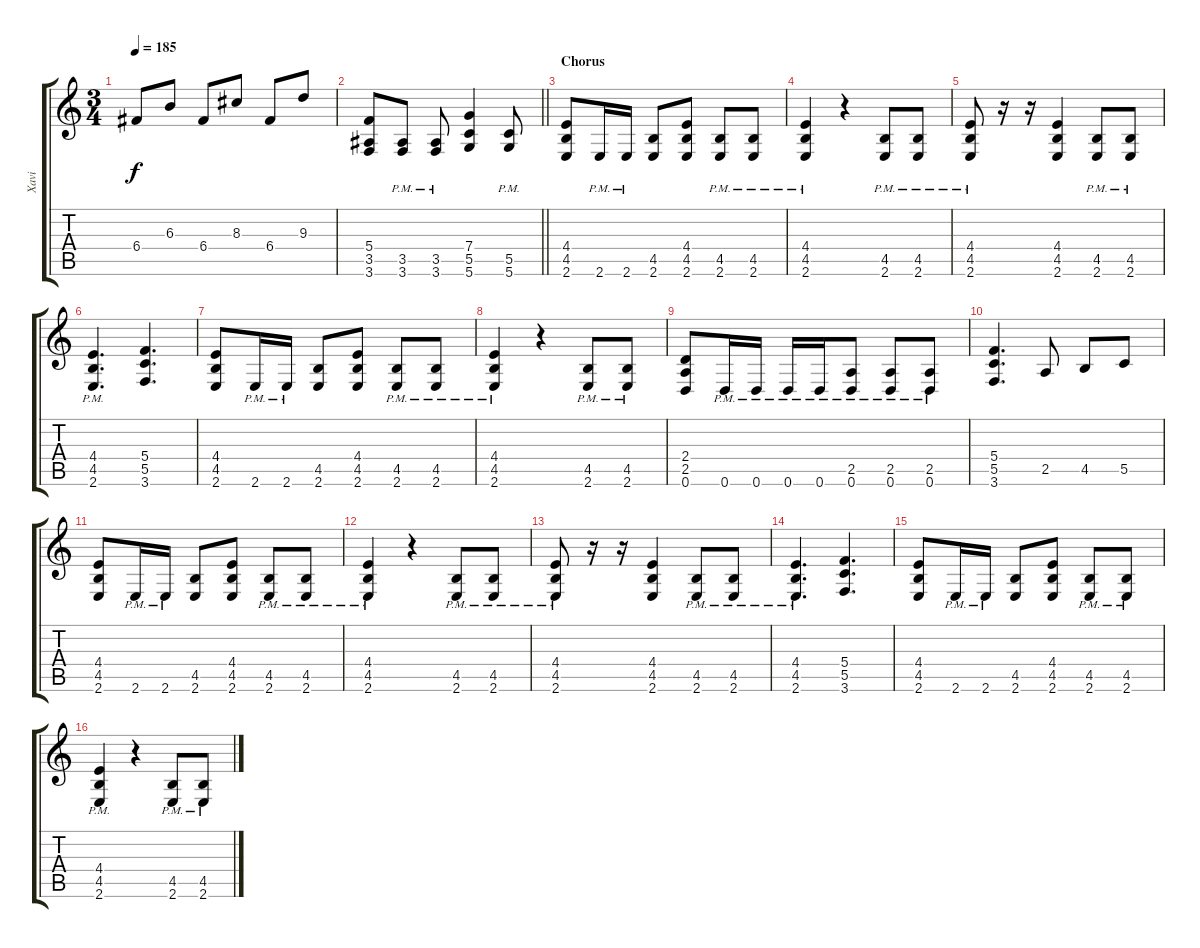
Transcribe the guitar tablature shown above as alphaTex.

\track ("Xavi" "Xavi") {instrument distortionguitar}
\staff {score tabs}
\tuning (D4 A3 F3 C3 G2 D2) {hide}
\ts (3 4)
\tempo 185
\clef g2
\ks c
6.4.8{dy f} 6.3.8 6.4.8 8.3.8 6.4.8 9.3.8 |
\barLineRight lightlight
(5.4 3.5 3.6).8 (3.5{pm} 3.6{pm}).8 (3.5{pm} 3.6{pm}).8 (7.4 5.5 5.6).4 (5.5{pm} 5.6{pm}).8 |
\section ("" "Chorus")
(4.4 4.5 2.6).8 2.6{pm}.16 2.6{pm}.16 (4.5 2.6).8 (4.4 4.5 2.6).8 (4.5{pm} 2.6{pm}).8 (4.5{pm} 2.6{pm}).8 |
(4.4{pm} 4.5{pm} 2.6{pm}).4 r.4 (4.5{pm} 2.6{pm}).8 (4.5{pm} 2.6{pm}).8 |
(4.4{pm} 4.5{pm} 2.6{pm}).8 r.16 r.16 (4.4 4.5 2.6).4 (4.5{pm} 2.6{pm}).8 (4.5{pm} 2.6{pm}).8 |
(4.4{pm} 4.5{pm} 2.6{pm}).4{d} (5.4 5.5 3.6).4{d} |
(4.4 4.5 2.6).8 2.6{pm}.16 2.6{pm}.16 (4.5 2.6).8 (4.4 4.5 2.6).8 (4.5{pm} 2.6{pm}).8 (4.5{pm} 2.6{pm}).8 |
(4.4{pm} 4.5{pm} 2.6{pm}).4 r.4 (4.5{pm} 2.6{pm}).8 (4.5{pm} 2.6{pm}).8 |
(2.4 2.5 0.6).8 0.6{pm}.16 0.6{pm}.16 0.6{pm}.16 0.6{pm}.16 (2.5{pm} 0.6{pm}).8 (2.5{pm} 0.6{pm}).8 (2.5{pm} 0.6{pm}).8 |
(5.4 5.5 3.6).4{d} 2.5.8 4.5.8 5.5.8 |
(4.4 4.5 2.6).8 2.6{pm}.16 2.6{pm}.16 (4.5 2.6).8 (4.4 4.5 2.6).8 (4.5{pm} 2.6{pm}).8 (4.5{pm} 2.6{pm}).8 |
(4.4{pm} 4.5{pm} 2.6{pm}).4 r.4 (4.5{pm} 2.6{pm}).8 (4.5{pm} 2.6{pm}).8 |
(4.4{pm} 4.5{pm} 2.6{pm}).8 r.16 r.16 (4.4 4.5 2.6).4 (4.5{pm} 2.6{pm}).8 (4.5{pm} 2.6{pm}).8 |
(4.4{pm} 4.5{pm} 2.6{pm}).4{d} (5.4 5.5 3.6).4{d} |
(4.4 4.5 2.6).8 2.6{pm}.16 2.6{pm}.16 (4.5 2.6).8 (4.4 4.5 2.6).8 (4.5{pm} 2.6{pm}).8 (4.5{pm} 2.6{pm}).8 |
(4.4{pm} 4.5{pm} 2.6{pm}).4 r.4 (4.5{pm} 2.6{pm}).8 (4.5{pm} 2.6{pm}).8
